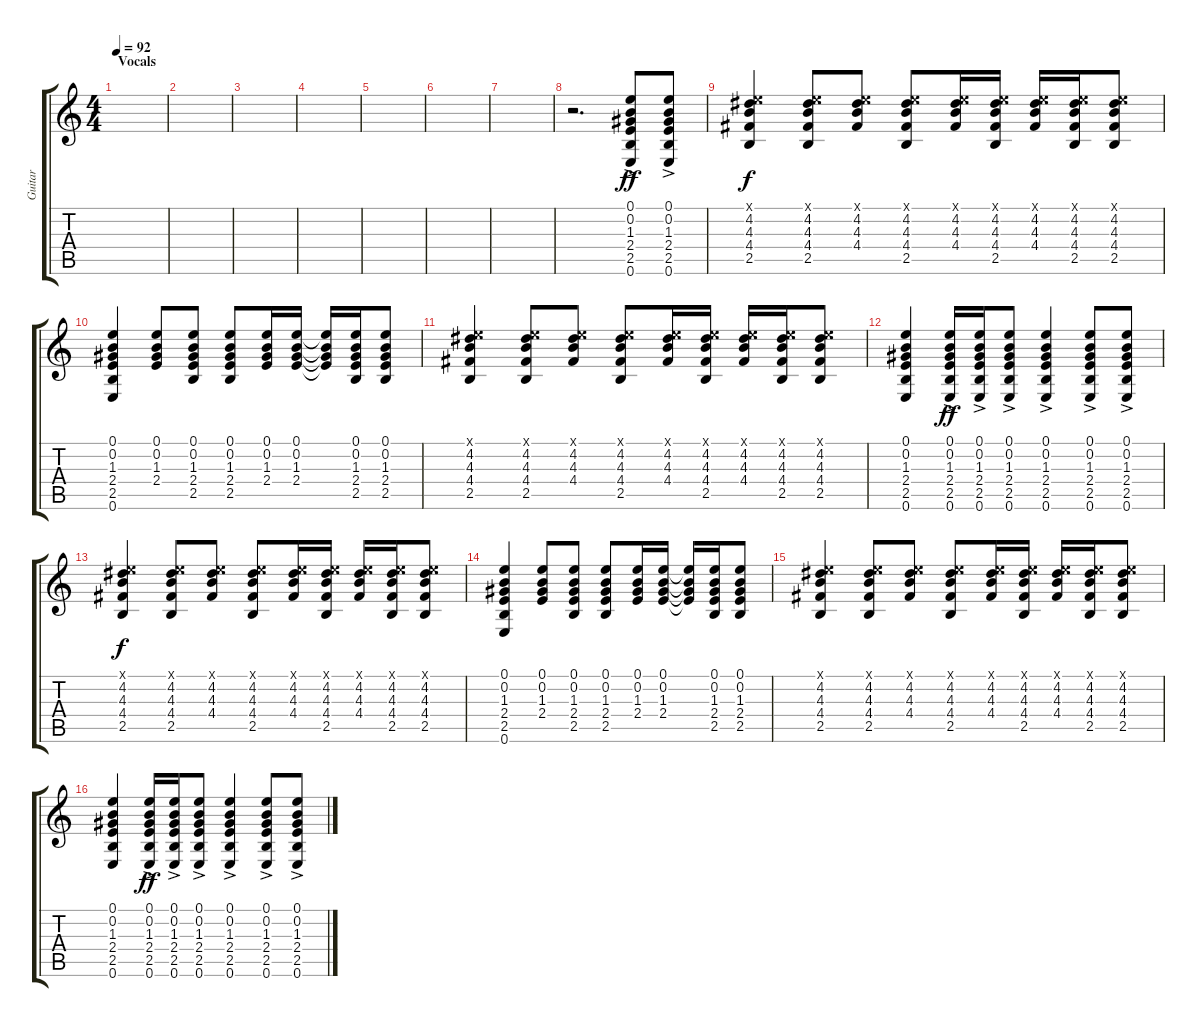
\track ("Guitar" "Guitar") {instrument acousticguitarsteel}
\staff {score tabs}
\tuning (E4 B3 G3 D3 A2 E2) {hide}
\ts (4 4)
\section ("" "Vocals")
\tempo 92
\clef g2
\ks c
|
|
|
|
|
|
|
r.2{d} (0.1{ac} 0.2{ac} 1.3{ac} 2.4{ac} 2.5{ac} 0.6{ac}).8{dy ff} (0.1{ac} 0.2{ac} 1.3{ac} 2.4{ac} 2.5{ac} 0.6{ac}).8 |
(0.1{x} 4.2 4.3 4.4 2.5).4{dy f} (0.1{x} 4.2 4.3 4.4 2.5).8 (0.1{x} 4.2 4.3 4.4).8 (0.1{x} 4.2 4.3 4.4 2.5).8 (0.1{x} 4.2 4.3 4.4).16 (0.1{x} 4.2 4.3 4.4 2.5).16 (0.1{x} 4.2 4.3 4.4).16 (0.1{x} 4.2 4.3 4.4 2.5).16 (0.1{x} 4.2 4.3 4.4 2.5).8 |
(0.1 0.2 1.3 2.4 2.5 0.6).4 (0.1 0.2 1.3 2.4).8 (0.1 0.2 1.3 2.4 2.5).8 (0.1 0.2 1.3 2.4 2.5).8 (0.1 0.2 1.3 2.4).16 (0.1 0.2 1.3 2.4).16 (0.1{t} 0.2{t} 1.3{t} 2.4{t}).16 (0.1 0.2 1.3 2.4 2.5).16 (0.1 0.2 1.3 2.4 2.5).8 |
(0.1{x} 4.2 4.3 4.4 2.5).4 (0.1{x} 4.2 4.3 4.4 2.5).8 (0.1{x} 4.2 4.3 4.4).8 (0.1{x} 4.2 4.3 4.4 2.5).8 (0.1{x} 4.2 4.3 4.4).16 (0.1{x} 4.2 4.3 4.4 2.5).16 (0.1{x} 4.2 4.3 4.4).16 (0.1{x} 4.2 4.3 4.4 2.5).16 (0.1{x} 4.2 4.3 4.4 2.5).8 |
(0.1 0.2 1.3 2.4 2.5 0.6).4 (0.1{ac} 0.2{ac} 1.3{ac} 2.4{ac} 2.5{ac} 0.6{ac}).16{dy ff} (0.1{ac} 0.2{ac} 1.3{ac} 2.4{ac} 2.5{ac} 0.6{ac}).16 (0.1{ac} 0.2{ac} 1.3{ac} 2.4{ac} 2.5{ac} 0.6{ac}).8 (0.1{ac} 0.2{ac} 1.3{ac} 2.4{ac} 2.5{ac} 0.6{ac}).4 (0.1{ac} 0.2{ac} 1.3{ac} 2.4{ac} 2.5{ac} 0.6{ac}).8 (0.1{ac} 0.2{ac} 1.3{ac} 2.4{ac} 2.5{ac} 0.6{ac}).8 |
(0.1{x} 4.2 4.3 4.4 2.5).4{dy f} (0.1{x} 4.2 4.3 4.4 2.5).8 (0.1{x} 4.2 4.3 4.4).8 (0.1{x} 4.2 4.3 4.4 2.5).8 (0.1{x} 4.2 4.3 4.4).16 (0.1{x} 4.2 4.3 4.4 2.5).16 (0.1{x} 4.2 4.3 4.4).16 (0.1{x} 4.2 4.3 4.4 2.5).16 (0.1{x} 4.2 4.3 4.4 2.5).8 |
(0.1 0.2 1.3 2.4 2.5 0.6).4 (0.1 0.2 1.3 2.4).8 (0.1 0.2 1.3 2.4 2.5).8 (0.1 0.2 1.3 2.4 2.5).8 (0.1 0.2 1.3 2.4).16 (0.1 0.2 1.3 2.4).16 (0.1{t} 0.2{t} 1.3{t} 2.4{t}).16 (0.1 0.2 1.3 2.4 2.5).16 (0.1 0.2 1.3 2.4 2.5).8 |
(0.1{x} 4.2 4.3 4.4 2.5).4 (0.1{x} 4.2 4.3 4.4 2.5).8 (0.1{x} 4.2 4.3 4.4).8 (0.1{x} 4.2 4.3 4.4 2.5).8 (0.1{x} 4.2 4.3 4.4).16 (0.1{x} 4.2 4.3 4.4 2.5).16 (0.1{x} 4.2 4.3 4.4).16 (0.1{x} 4.2 4.3 4.4 2.5).16 (0.1{x} 4.2 4.3 4.4 2.5).8 |
(0.1 0.2 1.3 2.4 2.5 0.6).4 (0.1{ac} 0.2{ac} 1.3{ac} 2.4{ac} 2.5{ac} 0.6{ac}).16{dy ff} (0.1{ac} 0.2{ac} 1.3{ac} 2.4{ac} 2.5{ac} 0.6{ac}).16 (0.1{ac} 0.2{ac} 1.3{ac} 2.4{ac} 2.5{ac} 0.6{ac}).8 (0.1{ac} 0.2{ac} 1.3{ac} 2.4{ac} 2.5{ac} 0.6{ac}).4 (0.1{ac} 0.2{ac} 1.3{ac} 2.4{ac} 2.5{ac} 0.6{ac}).8 (0.1{ac} 0.2{ac} 1.3{ac} 2.4{ac} 2.5{ac} 0.6{ac}).8
